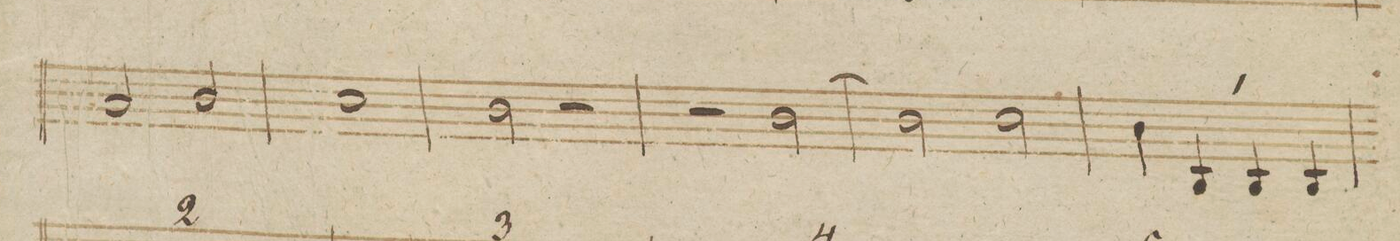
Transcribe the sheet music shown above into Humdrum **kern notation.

**kern	**dynam
*I"Viola.	*
*clefC3	*
*k[b-]	*
*met(c)	*
*M4/4	*
2B-/	.
2c/	.
=179	=179
1d	.
=180	=180
2c\	.
2r	.
=181	=181
2r	.
[>2c\	.
=182	=182
2c\]	.
2d\	.
=183	=183
4c\	.
4C/	.
4C/	.
4C/	.
=184	=184
*-	*-
